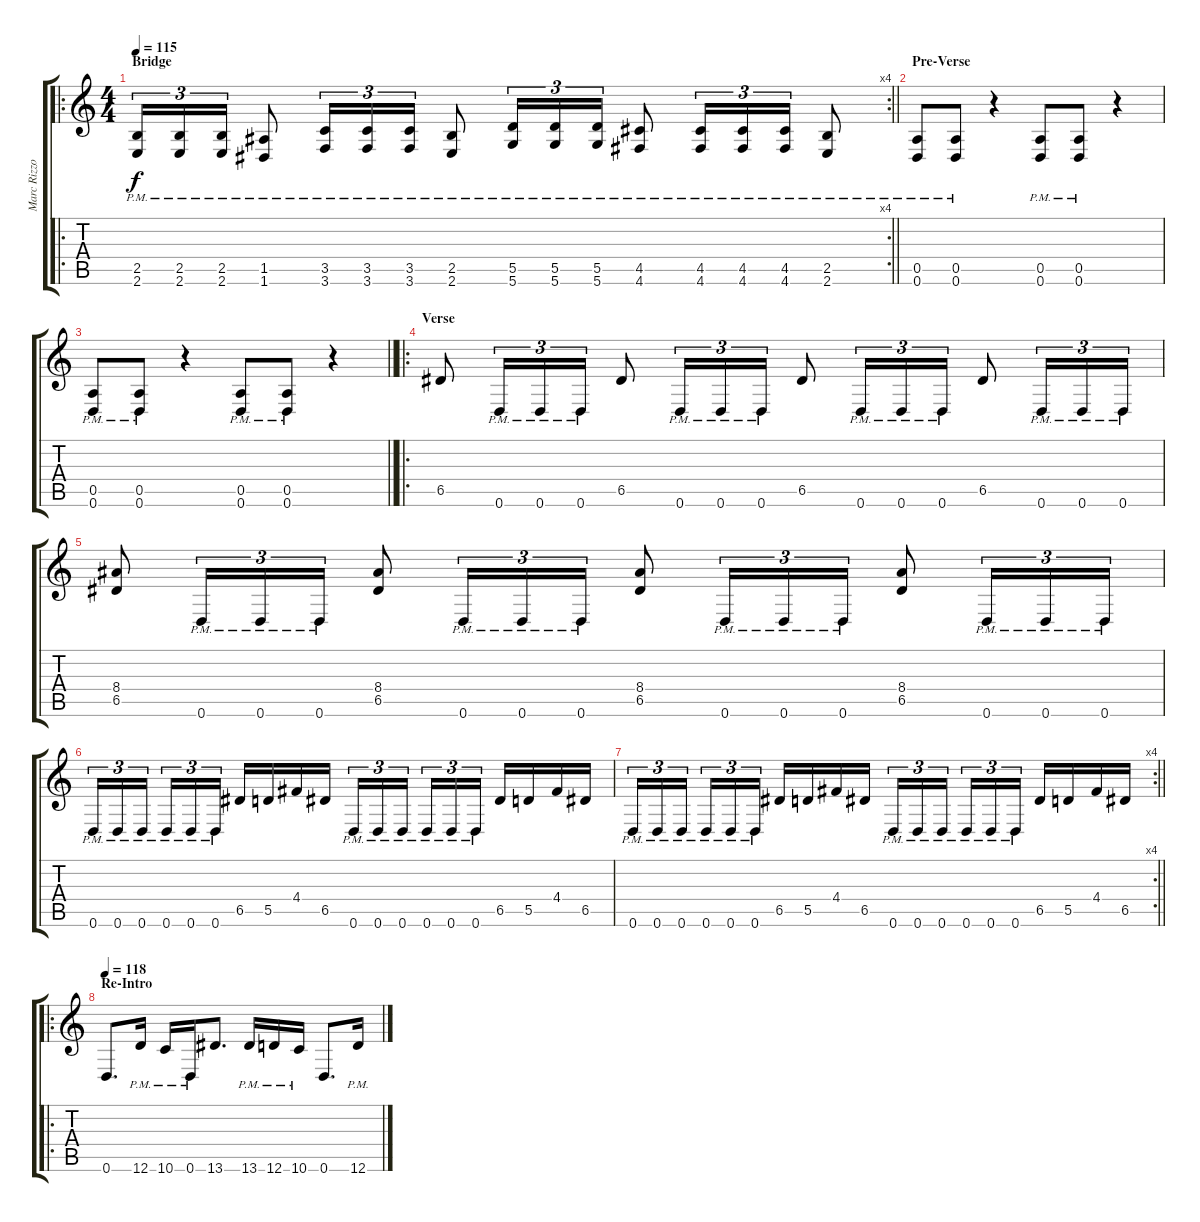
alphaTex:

\track ("Marc Rizzo" "Marc Rizzo") {instrument distortionguitar}
\staff {score tabs}
\tuning (E4 B3 G3 D3 A2 D2) {hide}
\ro
\rc 4
\ts (4 4)
\section ("" "Bridge")
\tempo 115
\clef g2
\barLineRight lightlight
\ks c
(2.5{pm} 2.6{pm}).16{tu (3 2) dy f} (2.5{pm} 2.6{pm}).16{tu (3 2)} (2.5{pm} 2.6{pm}).16{tu (3 2)} (1.5{pm} 1.6{pm}).8 (3.5{pm} 3.6{pm}).16{tu (3 2)} (3.5{pm} 3.6{pm}).16{tu (3 2)} (3.5{pm} 3.6{pm}).16{tu (3 2)} (2.5{pm} 2.6{pm}).8 (5.5{pm} 5.6{pm}).16{tu (3 2)} (5.5{pm} 5.6{pm}).16{tu (3 2)} (5.5{pm} 5.6{pm}).16{tu (3 2)} (4.5{pm} 4.6{pm}).8 (4.5{pm} 4.6{pm}).16{tu (3 2)} (4.5{pm} 4.6{pm}).16{tu (3 2)} (4.5{pm} 4.6{pm}).16{tu (3 2)} (2.5{pm} 2.6{pm}).8 |
\section ("" "Pre-Verse")
(0.5{pm} 0.6{pm}).8 (0.5{pm} 0.6{pm}).8 r.4 (0.5{pm} 0.6{pm}).8 (0.5{pm} 0.6{pm}).8 r.4 |
\barLineRight lightlight
(0.5{pm} 0.6{pm}).8 (0.5{pm} 0.6{pm}).8 r.4 (0.5{pm} 0.6{pm}).8 (0.5{pm} 0.6{pm}).8 r.4 |
\ro
\section ("" "Verse")
6.5.8 0.6{pm}.16{tu (3 2)} 0.6{pm}.16{tu (3 2)} 0.6{pm}.16{tu (3 2)} 6.5.8 0.6{pm}.16{tu (3 2)} 0.6{pm}.16{tu (3 2)} 0.6{pm}.16{tu (3 2)} 6.5.8 0.6{pm}.16{tu (3 2)} 0.6{pm}.16{tu (3 2)} 0.6{pm}.16{tu (3 2)} 6.5.8 0.6{pm}.16{tu (3 2)} 0.6{pm}.16{tu (3 2)} 0.6{pm}.16{tu (3 2)} |
(8.4 6.5).8 0.6{pm}.16{tu (3 2)} 0.6{pm}.16{tu (3 2)} 0.6{pm}.16{tu (3 2)} (8.4 6.5).8 0.6{pm}.16{tu (3 2)} 0.6{pm}.16{tu (3 2)} 0.6{pm}.16{tu (3 2)} (8.4 6.5).8 0.6{pm}.16{tu (3 2)} 0.6{pm}.16{tu (3 2)} 0.6{pm}.16{tu (3 2)} (8.4 6.5).8 0.6{pm}.16{tu (3 2)} 0.6{pm}.16{tu (3 2)} 0.6{pm}.16{tu (3 2)} |
0.6{pm}.16{tu (3 2)} 0.6{pm}.16{tu (3 2)} 0.6{pm}.16{tu (3 2) beam splitsecondary} 0.6{pm}.16{tu (3 2)} 0.6{pm}.16{tu (3 2)} 0.6{pm}.16{tu (3 2)} 6.5.16 5.5.16 4.4.16 6.5.16 0.6{pm}.16{tu (3 2)} 0.6{pm}.16{tu (3 2)} 0.6{pm}.16{tu (3 2) beam splitsecondary} 0.6{pm}.16{tu (3 2)} 0.6{pm}.16{tu (3 2)} 0.6{pm}.16{tu (3 2)} 6.5.16 5.5.16 4.4.16 6.5.16 |
\rc 4
\barLineRight lightlight
0.6{pm}.16{tu (3 2)} 0.6{pm}.16{tu (3 2)} 0.6{pm}.16{tu (3 2) beam splitsecondary} 0.6{pm}.16{tu (3 2)} 0.6{pm}.16{tu (3 2)} 0.6{pm}.16{tu (3 2)} 6.5.16 5.5.16 4.4.16 6.5.16 0.6{pm}.16{tu (3 2)} 0.6{pm}.16{tu (3 2)} 0.6{pm}.16{tu (3 2) beam splitsecondary} 0.6{pm}.16{tu (3 2)} 0.6{pm}.16{tu (3 2)} 0.6{pm}.16{tu (3 2)} 6.5.16 5.5.16 4.4.16 6.5.16 |
\ro
\section ("" "Re-Intro")
\tempo 118
0.6.8{d} 12.6{pm}.16 10.6{pm}.16 0.6{pm}.16 13.6.8{d} 13.6{pm}.16 12.6{pm}.16 10.6{pm}.16 0.6.8{d} 12.6{pm}.16
